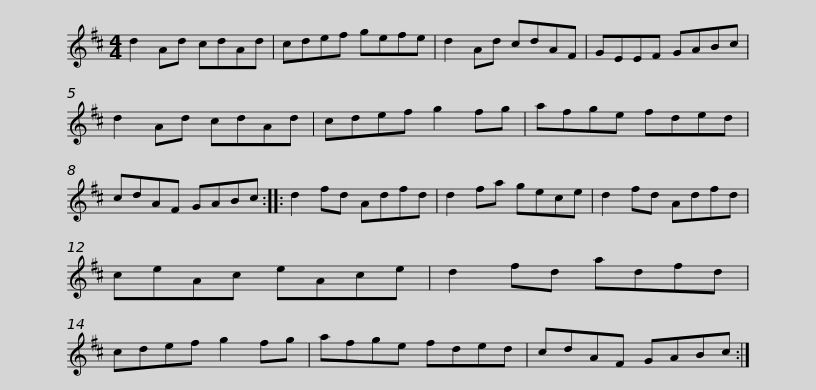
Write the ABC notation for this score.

X:1
L:1/8
M:4/4
I:linebreak $
K:D
V:1 treble
V:1
 d2 Ad cdAd | cdef gefe | d2 Ad cdAF | GEEF GABc | d2 Ad cdAd | %5
 cdef g2 fg |$ afge fded | cdAF GABc :: d2 fd Adfd | d2 fa gece | %10
 d2 fd Adfd |$ ceAc eAce | d2 fd adfd | cdef g2 fg | afge fded | %15
 cdAF GABc :| %16
